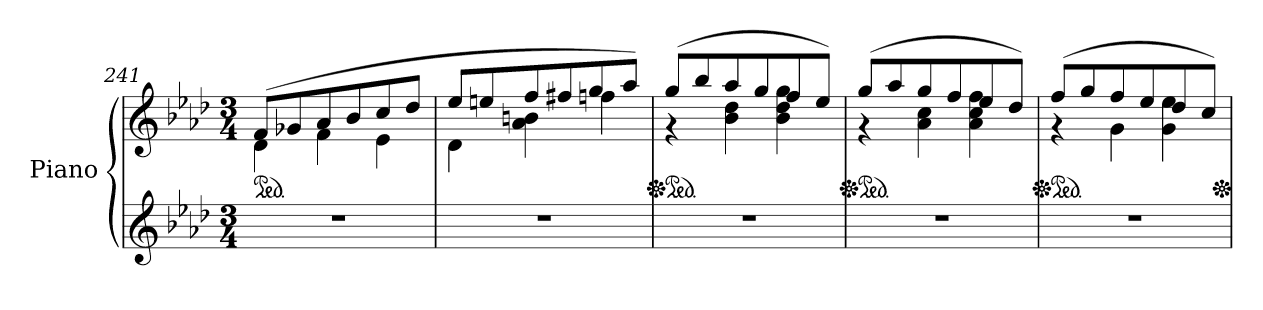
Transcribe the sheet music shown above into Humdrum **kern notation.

**kern	**kern
*part1	*part1
*staff2	*staff1
*I"Piano	*
*I'Pno.	*
*clefG2	*clefG2
*k[b-e-a-d-]	*k[b-e-a-d-]
*M3/4	*M3/4
*	*ped
=241	=241
*	*^
2.r	(>8f/L	4d-\
.	8g-X/	.
.	8a-/	4f\
.	8b-/	.
.	8cc/	4e-\
.	8dd-/J	.
!!LO:LB:g=z	!!
=242	=242	=242
2.r	8ee-/L	4d-\
.	8een/	.
.	8ff/	4a-\ 4bn\
.	8ff#X/	.
.	8gg/	4ffn\
.	8aa-/J)	.
=243	=243	=243
*	*Xped	*
*	*ped	*
2.r	(>8gg/L	4r
.	8bb-/	.
.	8aa-/	4b-\ 4dd-\
.	8gg/	.
.	8ff/	4b-\ 4dd-\ 4gg\
.	8ee-/J)	.
=244	=244	=244
*	*Xped	*
*	*ped	*
2.r	(>8gg/L	4r
.	8aa-/	.
.	8gg/	4a-\ 4cc\
.	8ff/	.
.	8ee-/	4a-\ 4cc\ 4ff\
.	8dd-/J)	.
=245	=245	=245
*	*Xped	*
*	*ped	*
2.r	(>8ff/L	4r
.	8gg/	.
.	8ff/	4g\
.	8ee-/	.
.	8dd-/	4g\ 4ee-\
.	8cc/J)	.
*	*v	*v
*	*Xped
=	=
*-	*-
